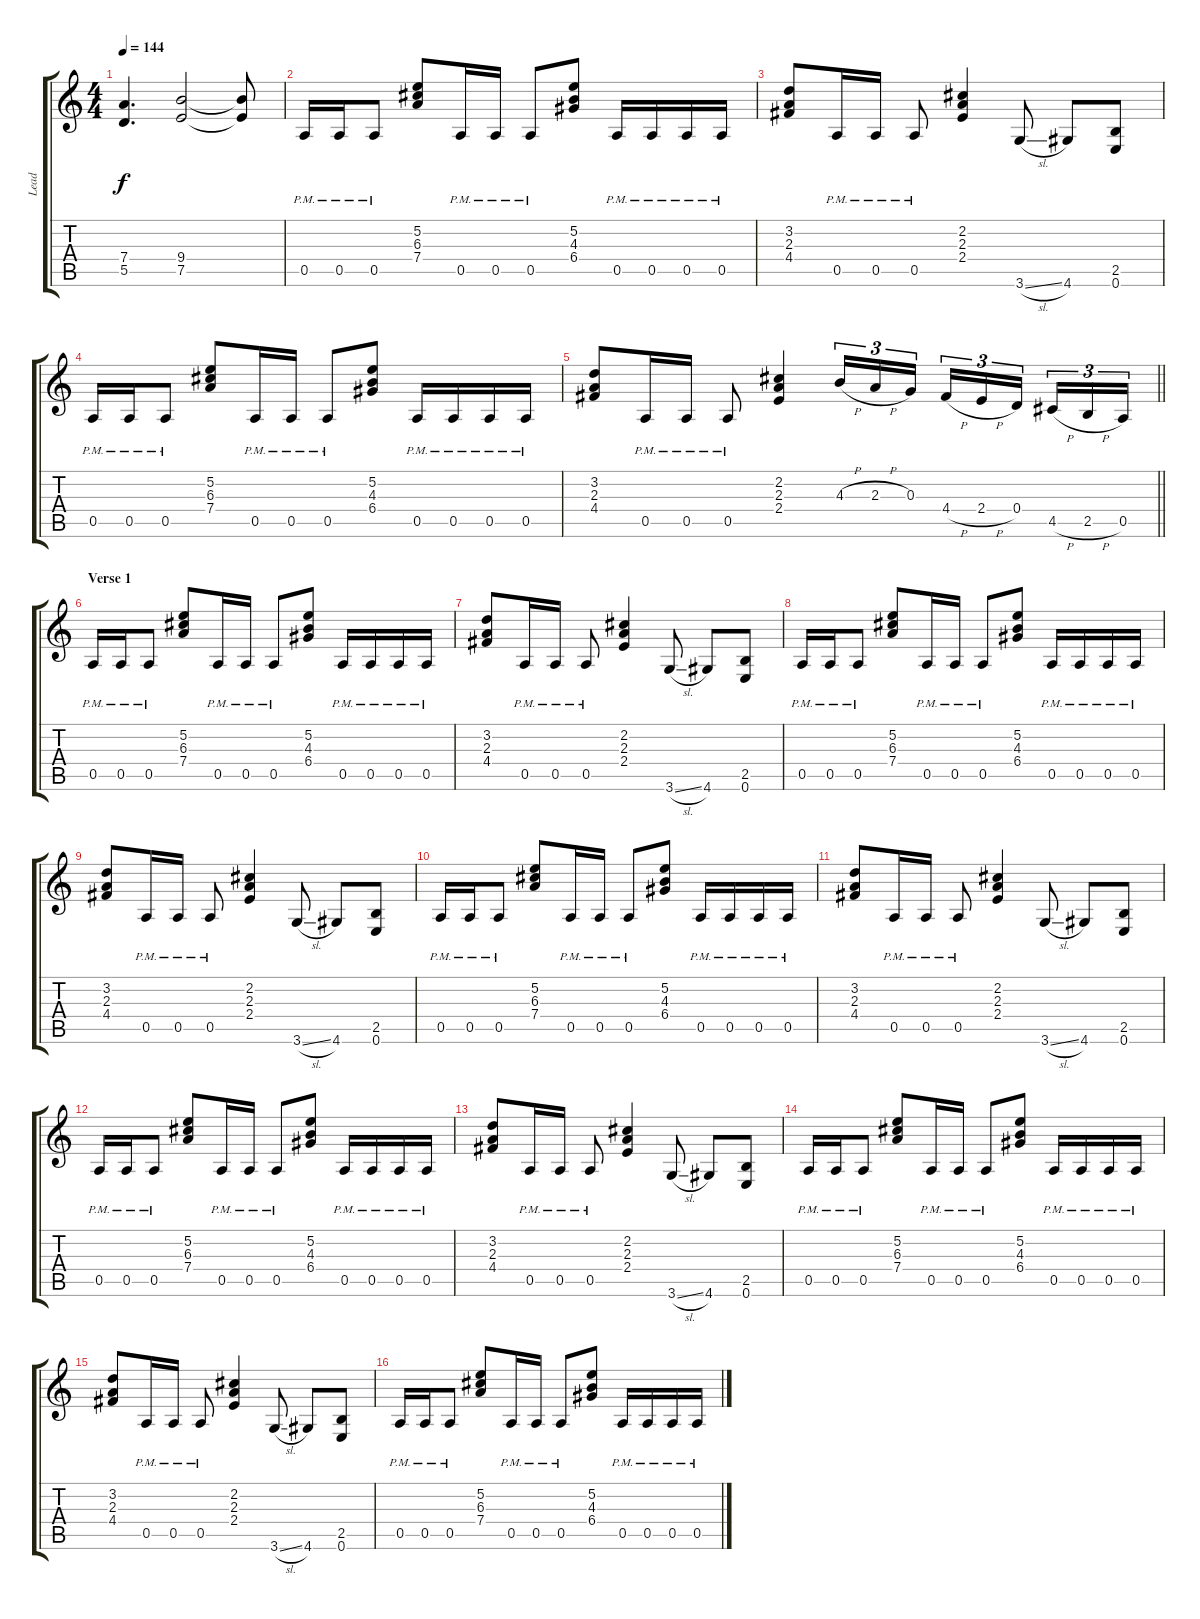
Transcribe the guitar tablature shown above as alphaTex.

\track ("Lead" "Lead") {instrument overdrivenguitar}
\staff {score tabs}
\tuning (E4 B3 G3 D3 A2 E2) {hide}
\ts (4 4)
\tempo 144
\clef g2
\ks c
(7.4 5.5).4{d dy f} (9.4 7.5).2 (9.4{t} 7.5{t}).8 |
0.5{pm}.16 0.5{pm}.16 0.5{pm}.8 (5.2 6.3 7.4).8 0.5{pm}.16 0.5{pm}.16 0.5{pm}.8 (5.2 4.3 6.4).8 0.5{pm}.16 0.5{pm}.16 0.5{pm}.16 0.5{pm}.16 |
(3.2 2.3 4.4).8 0.5{pm}.16 0.5{pm}.16 0.5{pm}.8 (2.2 2.3 2.4).4 3.6{sl}.8 4.6.8 (2.5 0.6).8 |
0.5{pm}.16 0.5{pm}.16 0.5{pm}.8 (5.2 6.3 7.4).8 0.5{pm}.16 0.5{pm}.16 0.5{pm}.8 (5.2 4.3 6.4).8 0.5{pm}.16 0.5{pm}.16 0.5{pm}.16 0.5{pm}.16 |
\barLineRight lightlight
(3.2 2.3 4.4).8 0.5{pm}.16 0.5{pm}.16 0.5{pm}.8 (2.2 2.3 2.4).4 4.3{h}.16{tu (3 2)} 2.3{h}.16{tu (3 2)} 0.3.16{tu (3 2)} 4.4{h}.16{tu (3 2)} 2.4{h}.16{tu (3 2)} 0.4.16{tu (3 2) beam splitsecondary} 4.5{h}.16{tu (3 2)} 2.5{h}.16{tu (3 2)} 0.5.16{tu (3 2)} |
\section ("" "Verse 1")
0.5{pm}.16 0.5{pm}.16 0.5{pm}.8 (5.2 6.3 7.4).8 0.5{pm}.16 0.5{pm}.16 0.5{pm}.8 (5.2 4.3 6.4).8 0.5{pm}.16 0.5{pm}.16 0.5{pm}.16 0.5{pm}.16 |
(3.2 2.3 4.4).8 0.5{pm}.16 0.5{pm}.16 0.5{pm}.8 (2.2 2.3 2.4).4 3.6{sl}.8 4.6.8 (2.5 0.6).8 |
0.5{pm}.16 0.5{pm}.16 0.5{pm}.8 (5.2 6.3 7.4).8 0.5{pm}.16 0.5{pm}.16 0.5{pm}.8 (5.2 4.3 6.4).8 0.5{pm}.16 0.5{pm}.16 0.5{pm}.16 0.5{pm}.16 |
(3.2 2.3 4.4).8 0.5{pm}.16 0.5{pm}.16 0.5{pm}.8 (2.2 2.3 2.4).4 3.6{sl}.8 4.6.8 (2.5 0.6).8 |
0.5{pm}.16 0.5{pm}.16 0.5{pm}.8 (5.2 6.3 7.4).8 0.5{pm}.16 0.5{pm}.16 0.5{pm}.8 (5.2 4.3 6.4).8 0.5{pm}.16 0.5{pm}.16 0.5{pm}.16 0.5{pm}.16 |
(3.2 2.3 4.4).8 0.5{pm}.16 0.5{pm}.16 0.5{pm}.8 (2.2 2.3 2.4).4 3.6{sl}.8 4.6.8 (2.5 0.6).8 |
0.5{pm}.16 0.5{pm}.16 0.5{pm}.8 (5.2 6.3 7.4).8 0.5{pm}.16 0.5{pm}.16 0.5{pm}.8 (5.2 4.3 6.4).8 0.5{pm}.16 0.5{pm}.16 0.5{pm}.16 0.5{pm}.16 |
(3.2 2.3 4.4).8 0.5{pm}.16 0.5{pm}.16 0.5{pm}.8 (2.2 2.3 2.4).4 3.6{sl}.8 4.6.8 (2.5 0.6).8 |
0.5{pm}.16 0.5{pm}.16 0.5{pm}.8 (5.2 6.3 7.4).8 0.5{pm}.16 0.5{pm}.16 0.5{pm}.8 (5.2 4.3 6.4).8 0.5{pm}.16 0.5{pm}.16 0.5{pm}.16 0.5{pm}.16 |
(3.2 2.3 4.4).8 0.5{pm}.16 0.5{pm}.16 0.5{pm}.8 (2.2 2.3 2.4).4 3.6{sl}.8 4.6.8 (2.5 0.6).8 |
0.5{pm}.16 0.5{pm}.16 0.5{pm}.8 (5.2 6.3 7.4).8 0.5{pm}.16 0.5{pm}.16 0.5{pm}.8 (5.2 4.3 6.4).8 0.5{pm}.16 0.5{pm}.16 0.5{pm}.16 0.5{pm}.16
